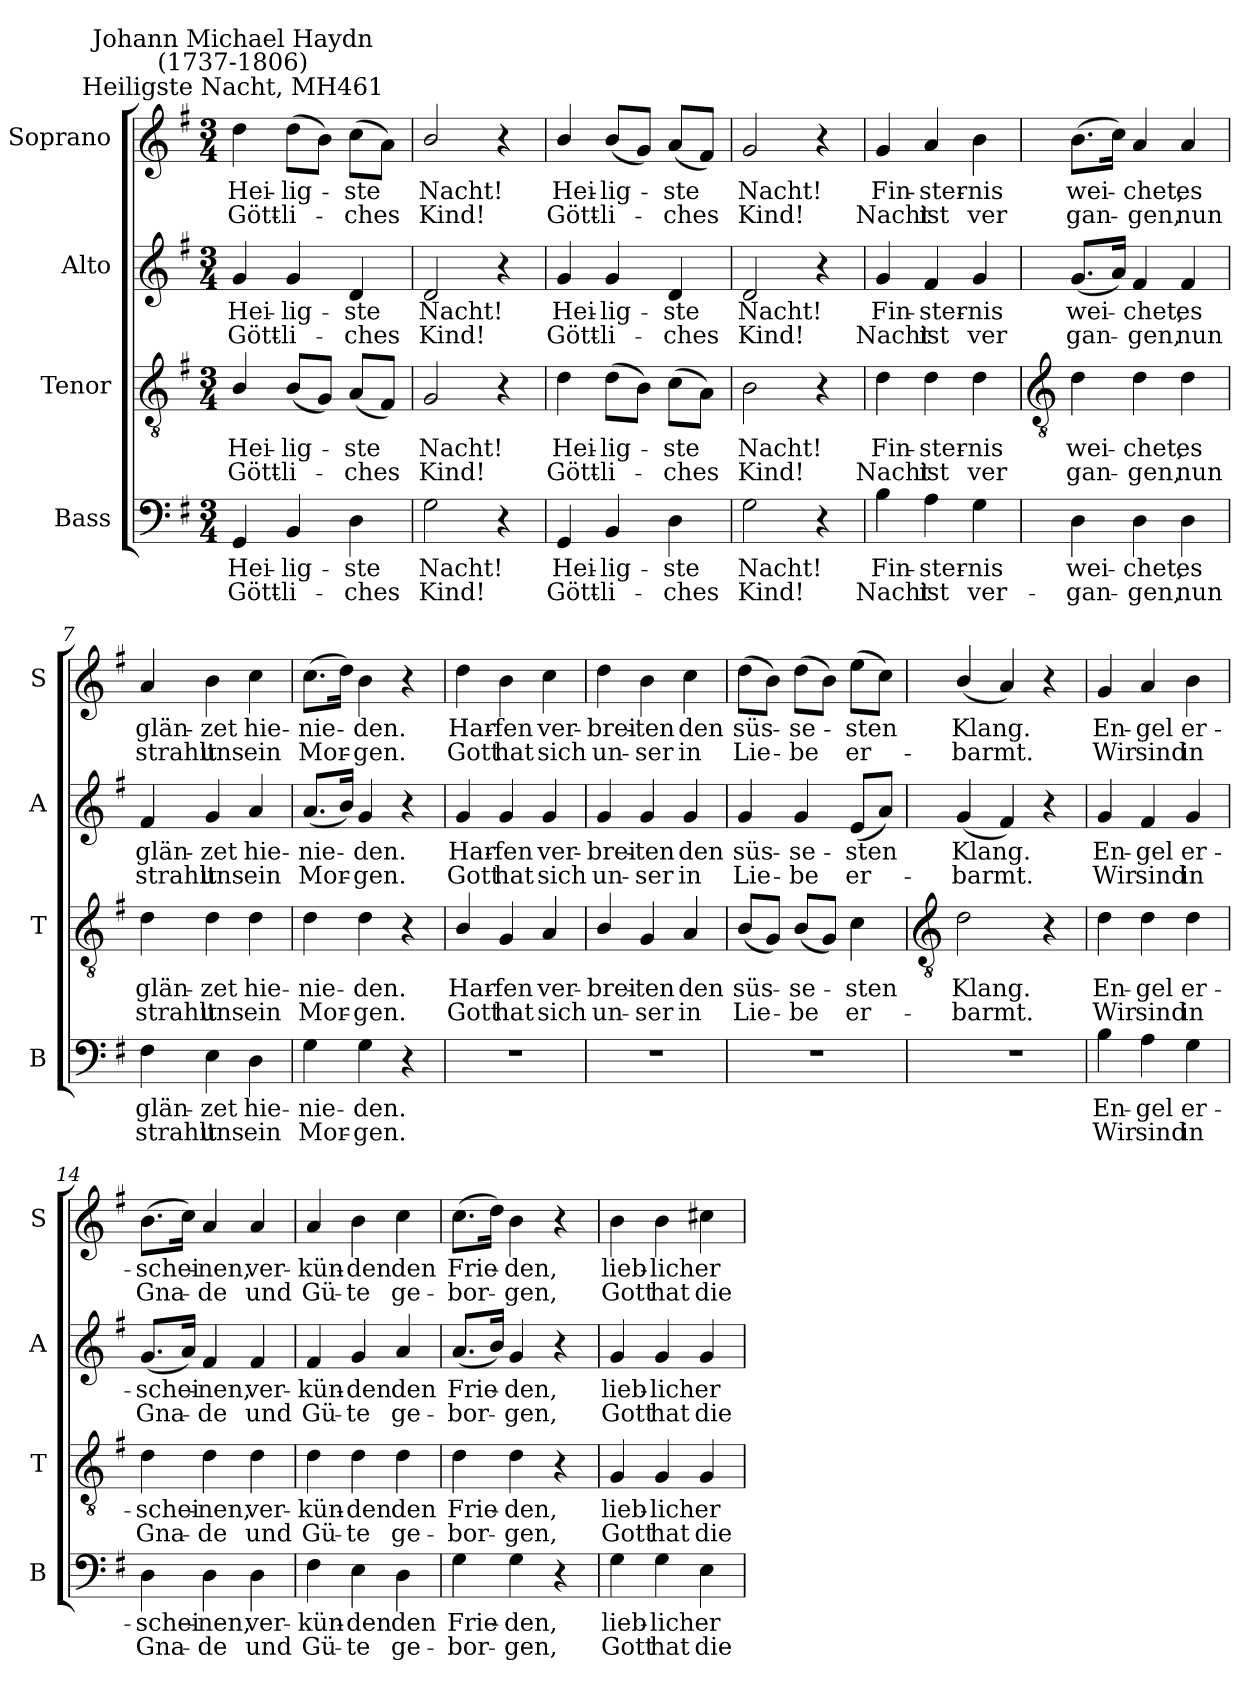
**kern	**text	**text	**kern	**text	**text	**kern	**text	**text	**kern	**text	**text
*part4	*part4	*part4	*part3	*part3	*part3	*part2	*part2	*part2	*part1	*part1	*part1
*staff4	*staff4	*staff4	*staff3	*staff3	*staff3	*staff2	*staff2	*staff2	*staff1	*staff1	*staff1
*I"Bass	*	*	*I"Tenor	*	*	*I"Alto	*	*	*I"Soprano	*	*
*I'B	*	*	*I'T	*	*	*I'A	*	*	*I'S	*	*
*clefF4	*	*	*clefGv2	*	*	*clefG2	*	*	*clefG2	*	*
*k[f#]	*	*	*k[f#]	*	*	*k[f#]	*	*	*k[f#]	*	*
*G:	*	*	*G:	*	*	*G:	*	*	*G:	*	*
*M3/4	*	*	*M3/4	*	*	*M3/4	*	*	*M3/4	*	*
=1	=1	=1	=1	=1	=1	=1	=1	=1	=1	=1	=1
!	!	!	!	!	!	!	!	!	!LO:TX:a:cj:t=Heiligste Nacht, MH461	!	!
!	!	!	!	!	!	!	!	!	!LO:TX:a:cj:t=Johann Michael Haydn\n(1737-1806)	!	!
!	!LO:LY:b	!LO:LY:b	!	!LO:LY:b	!LO:LY:b	!	!LO:LY:b	!LO:LY:b	!	!LO:LY:b	!LO:LY:b
4GG	Hei-	-Gött-	4B/	Hei-	-Gött-	4g	Hei-	-Gött-	4dd	Hei-	-Gött-
!	!LO:LY:b	!LO:LY:b	!	!LO:LY:b	!LO:LY:b	!	!LO:LY:b	!LO:LY:b	!	!LO:LY:b	!LO:LY:b
4BB	-lig-	-li-	(<8BL	-lig-	li-	4g	-lig-	-li-	(>8ddL	-lig-	li-
.	.	.	8GJ)	.	.	.	.	.	8bJ)	.	.
!	!LO:LY:b	!LO:LY:b	!	!LO:LY:b	!LO:LY:b	!	!LO:LY:b	!LO:LY:b	!	!LO:LY:b	!LO:LY:b
4D	-ste	ches	(<8AL	ste	ches	4d	-ste	ches	(>8ccL	ste	ches
.	.	.	8F#J)	.	.	.	.	.	8aJ)	.	.
=2	=2	=2	=2	=2	=2	=2	=2	=2	=2	=2	=2
!	!LO:LY:b	!LO:LY:b	!	!LO:LY:b	!LO:LY:b	!	!LO:LY:b	!LO:LY:b	!	!LO:LY:b	!LO:LY:b
2G	Nacht!	Kind!	2G	Nacht!	Kind!	2d	Nacht!	Kind!	2b/	Nacht!	Kind!
4r	.	.	4r	.	.	4r	.	.	4r	.	.
=3	=3	=3	=3	=3	=3	=3	=3	=3	=3	=3	=3
!	!LO:LY:b	!LO:LY:b	!	!LO:LY:b	!LO:LY:b	!	!LO:LY:b	!LO:LY:b	!	!LO:LY:b	!LO:LY:b
4GG	Hei-	-Gött-	4d	Hei-	-Gött-	4g	Hei-	-Gött-	4b/	Hei-	-Gött-
!	!LO:LY:b	!LO:LY:b	!	!LO:LY:b	!LO:LY:b	!	!LO:LY:b	!LO:LY:b	!	!LO:LY:b	!LO:LY:b
4BB	-lig-	-li-	(>8dL	-lig-	li-	4g	-lig-	-li-	(<8bL	-lig-	li-
.	.	.	8BJ)	.	.	.	.	.	8gJ)	.	.
!	!LO:LY:b	!LO:LY:b	!	!LO:LY:b	!LO:LY:b	!	!LO:LY:b	!LO:LY:b	!	!LO:LY:b	!LO:LY:b
4D	-ste	ches	(>8cL	ste	ches	4d	-ste	ches	(<8aL	ste	ches
.	.	.	8AJ)	.	.	.	.	.	8f#J)	.	.
=4	=4	=4	=4	=4	=4	=4	=4	=4	=4	=4	=4
!	!LO:LY:b	!LO:LY:b	!	!LO:LY:b	!LO:LY:b	!	!LO:LY:b	!LO:LY:b	!	!LO:LY:b	!LO:LY:b
2G	Nacht!	Kind!	2B	Nacht!	Kind!	2d	Nacht!	Kind!	2g	Nacht!	Kind!
4r	.	.	4r	.	.	4r	.	.	4r	.	.
=5	=5	=5	=5	=5	=5	=5	=5	=5	=5	=5	=5
!	!LO:LY:b	!LO:LY:b	!	!LO:LY:b	!LO:LY:b	!	!LO:LY:b	!LO:LY:b	!	!LO:LY:b	!LO:LY:b
4B	Fin-	-Nacht	4d	Fin-	-Nacht	4g	Fin-	-Nacht	4g	Fin-	-Nacht
!	!LO:LY:b	!LO:LY:b	!	!LO:LY:b	!LO:LY:b	!	!LO:LY:b	!LO:LY:b	!	!LO:LY:b	!LO:LY:b
4A	ster-	-ist	4d	ster-	-ist	4f#	ster-	-ist	4a	ster-	-ist
!	!LO:LY:b	!LO:LY:b	!	!LO:LY:b	!LO:LY:b	!	!LO:LY:b	!LO:LY:b	!	!LO:LY:b	!LO:LY:b
4G	nis	ver-	4d	nis	ver	4g	nis	ver	4b	nis	ver
!!LO:LB:g=z
=6	=6	=6	=6	=6	=6	=6	=6	=6	=6	=6	=6
*	*	*	*clefGv2	*	*	*	*	*	*	*	*
!	!LO:LY:b	!LO:LY:b	!	!LO:LY:b	!LO:LY:b	!	!LO:LY:b	!LO:LY:b	!	!LO:LY:b	!LO:LY:b
4D	-wei-	-gan-	4d	wei-	-gan-	(<8.gL	wei-	gan-	(>8.bL	wei-	gan-
.	.	.	.	.	.	16aJ)	.	.	16ccJ)	.	.
!	!LO:LY:b	!LO:LY:b	!	!LO:LY:b	!LO:LY:b	!	!LO:LY:b	!LO:LY:b	!	!LO:LY:b	!LO:LY:b
4D	-chet,	gen,	4d	-chet,	gen,	4f#	chet,	gen,	4a	chet,	gen,
!	!LO:LY:b	!LO:LY:b	!	!LO:LY:b	!LO:LY:b	!	!LO:LY:b	!LO:LY:b	!	!LO:LY:b	!LO:LY:b
4D	es	nun	4d	es	nun	4f#	es	nun	4a	es	nun
=7	=7	=7	=7	=7	=7	=7	=7	=7	=7	=7	=7
!	!LO:LY:b	!LO:LY:b	!	!LO:LY:b	!LO:LY:b	!	!LO:LY:b	!LO:LY:b	!	!LO:LY:b	!LO:LY:b
4F#	glän-	-strahlt	4d	glän-	-strahlt	4f#	glän-	-strahlt	4a	glän-	-strahlt
!	!LO:LY:b	!LO:LY:b	!	!LO:LY:b	!LO:LY:b	!	!LO:LY:b	!LO:LY:b	!	!LO:LY:b	!LO:LY:b
4E	zet	uns	4d	zet	uns	4g	zet	uns	4b	zet	uns
!	!LO:LY:b	!LO:LY:b	!	!LO:LY:b	!LO:LY:b	!	!LO:LY:b	!LO:LY:b	!	!LO:LY:b	!LO:LY:b
4D	hie-	-ein	4d	hie-	-ein	4a	hie-	-ein	4cc	hie-	-ein
=8	=8	=8	=8	=8	=8	=8	=8	=8	=8	=8	=8
!	!LO:LY:b	!LO:LY:b	!	!LO:LY:b	!LO:LY:b	!	!LO:LY:b	!LO:LY:b	!	!LO:LY:b	!LO:LY:b
4G	nie-	-Mor-	4d	nie-	-Mor-	(<8.aL	nie-	Mor-	(>8.ccL	nie-	Mor-
.	.	.	.	.	.	16bJ)	.	.	16ddJ)	.	.
!	!LO:LY:b	!LO:LY:b	!	!LO:LY:b	!LO:LY:b	!	!LO:LY:b	!LO:LY:b	!	!LO:LY:b	!LO:LY:b
4G	-den.	gen.	4d	-den.	gen.	4g	den.	gen.	4b	den.	gen.
4r	.	.	4r	.	.	4r	.	.	4r	.	.
=9	=9	=9	=9	=9	=9	=9	=9	=9	=9	=9	=9
!	!	!	!	!LO:LY:b	!LO:LY:b	!	!LO:LY:b	!LO:LY:b	!	!LO:LY:b	!LO:LY:b
2.r	.	.	4B/	Har-	-Gott	4g	Har-	-Gott	4dd	Har-	-Gott
!	!	!	!	!LO:LY:b	!LO:LY:b	!	!LO:LY:b	!LO:LY:b	!	!LO:LY:b	!LO:LY:b
.	.	.	4G	fen	hat	4g	fen	hat	4b	fen	hat
!	!	!	!	!LO:LY:b	!LO:LY:b	!	!LO:LY:b	!LO:LY:b	!	!LO:LY:b	!LO:LY:b
.	.	.	4A	ver-	-sich	4g	ver-	-sich	4cc	ver-	-sich
=10	=10	=10	=10	=10	=10	=10	=10	=10	=10	=10	=10
!	!	!	!	!LO:LY:b	!LO:LY:b	!	!LO:LY:b	!LO:LY:b	!	!LO:LY:b	!LO:LY:b
2.r	.	.	4B/	brei-	-un-	4g	brei-	-un-	4dd	brei-	-un-
!	!	!	!	!LO:LY:b	!LO:LY:b	!	!LO:LY:b	!LO:LY:b	!	!LO:LY:b	!LO:LY:b
.	.	.	4G	-ten	ser	4g	-ten	ser	4b	-ten	ser
!	!	!	!	!LO:LY:b	!LO:LY:b	!	!LO:LY:b	!LO:LY:b	!	!LO:LY:b	!LO:LY:b
.	.	.	4A	den	in	4g	den	in	4cc	den	in
=11	=11	=11	=11	=11	=11	=11	=11	=11	=11	=11	=11
!	!	!	!	!LO:LY:b	!LO:LY:b	!	!LO:LY:b	!LO:LY:b	!	!LO:LY:b	!LO:LY:b
2.r	.	.	(<8BL	süs-	Lie-	4g	süs-	-Lie-	(>8ddL	süs-	Lie-
.	.	.	8GJ)	.	.	.	.	.	8bJ)	.	.
!	!	!	!	!LO:LY:b	!LO:LY:b	!	!LO:LY:b	!LO:LY:b	!	!LO:LY:b	!LO:LY:b
.	.	.	(<8BL	se-	be	4g	-se-	-be	(>8ddL	se-	be
.	.	.	8GJ)	.	.	.	.	.	8bJ)	.	.
!	!	!	!	!LO:LY:b	!LO:LY:b	!	!LO:LY:b	!LO:LY:b	!	!LO:LY:b	!LO:LY:b
.	.	.	4c	sten	er-	(<8eL	sten	er-	(>8eeL	sten	er-
.	.	.	.	.	.	8aJ)	.	.	8ccJ)	.	.
!!LO:LB:g=z
=12	=12	=12	=12	=12	=12	=12	=12	=12	=12	=12	=12
*	*	*	*clefGv2	*	*	*	*	*	*	*	*
!	!	!	!	!LO:LY:b	!LO:LY:b	!	!LO:LY:b	!LO:LY:b	!	!LO:LY:b	!LO:LY:b
2.r	.	.	2d	-Klang.	barmt.	(<4g	Klang.	barmt.	(<4b/	Klang.	barmt.
.	.	.	.	.	.	4f#)	.	.	4a)	.	.
.	.	.	4r	.	.	4r	.	.	4r	.	.
=13	=13	=13	=13	=13	=13	=13	=13	=13	=13	=13	=13
!	!LO:LY:b	!LO:LY:b	!	!LO:LY:b	!LO:LY:b	!	!LO:LY:b	!LO:LY:b	!	!LO:LY:b	!LO:LY:b
4B	En-	-Wir	4d	En-	-Wir	4g	En-	-Wir	4g	En-	-Wir
!	!LO:LY:b	!LO:LY:b	!	!LO:LY:b	!LO:LY:b	!	!LO:LY:b	!LO:LY:b	!	!LO:LY:b	!LO:LY:b
4A	gel	sind	4d	gel	sind	4f#	gel	sind	4a	gel	sind
!	!LO:LY:b	!LO:LY:b	!	!LO:LY:b	!LO:LY:b	!	!LO:LY:b	!LO:LY:b	!	!LO:LY:b	!LO:LY:b
4G	er-	-in	4d	er-	-in	4g	er-	-in	4b	er-	-in
=14	=14	=14	=14	=14	=14	=14	=14	=14	=14	=14	=14
!	!LO:LY:b	!LO:LY:b	!	!LO:LY:b	!LO:LY:b	!	!LO:LY:b	!LO:LY:b	!	!LO:LY:b	!LO:LY:b
4D	schei-	-Gna-	4d	schei-	-Gna-	(<8.gL	schei-	Gna-	(>8.bL	schei-	Gna-
.	.	.	.	.	.	16aJ)	.	.	16ccJ)	.	.
!	!LO:LY:b	!LO:LY:b	!	!LO:LY:b	!LO:LY:b	!	!LO:LY:b	!LO:LY:b	!	!LO:LY:b	!LO:LY:b
4D	-nen,	de	4d	-nen,	de	4f#	nen,	de	4a	nen,	de
!	!LO:LY:b	!LO:LY:b	!	!LO:LY:b	!LO:LY:b	!	!LO:LY:b	!LO:LY:b	!	!LO:LY:b	!LO:LY:b
4D	ver-	-und	4d	ver-	-und	4f#	ver-	-und	4a	ver-	-und
=15	=15	=15	=15	=15	=15	=15	=15	=15	=15	=15	=15
!	!LO:LY:b	!LO:LY:b	!	!LO:LY:b	!LO:LY:b	!	!LO:LY:b	!LO:LY:b	!	!LO:LY:b	!LO:LY:b
4F#	kün-	-Gü-	4d	kün-	-Gü-	4f#	kün-	-Gü-	4a	kün-	-Gü-
!	!LO:LY:b	!LO:LY:b	!	!LO:LY:b	!LO:LY:b	!	!LO:LY:b	!LO:LY:b	!	!LO:LY:b	!LO:LY:b
4E	-den	te	4d	-den	te	4g	-den	te	4b	-den	te
!	!LO:LY:b	!LO:LY:b	!	!LO:LY:b	!LO:LY:b	!	!LO:LY:b	!LO:LY:b	!	!LO:LY:b	!LO:LY:b
4D	den	ge-	4d	den	ge-	4a	den	ge-	4cc	den	ge-
=16	=16	=16	=16	=16	=16	=16	=16	=16	=16	=16	=16
!	!LO:LY:b	!LO:LY:b	!	!LO:LY:b	!LO:LY:b	!	!LO:LY:b	!LO:LY:b	!	!LO:LY:b	!LO:LY:b
4G	-Frie-	-bor-	4d	-Frie-	-bor-	(<8.aL	-Frie-	bor-	(>8.ccL	-Frie-	bor-
.	.	.	.	.	.	16bJ)	.	.	16ddJ)	.	.
!	!LO:LY:b	!LO:LY:b	!	!LO:LY:b	!LO:LY:b	!	!LO:LY:b	!LO:LY:b	!	!LO:LY:b	!LO:LY:b
4G	-den,	gen,	4d	-den,	gen,	4g	den,	gen,	4b	den,	gen,
4r	.	.	4r	.	.	4r	.	.	4r	.	.
=17	=17	=17	=17	=17	=17	=17	=17	=17	=17	=17	=17
!	!LO:LY:b	!LO:LY:b	!	!LO:LY:b	!LO:LY:b	!	!LO:LY:b	!LO:LY:b	!	!LO:LY:b	!LO:LY:b
4G	lieb-	-Gott	4G	lieb-	-Gott	4g	lieb-	-Gott	4b	lieb-	-Gott
!	!LO:LY:b	!LO:LY:b	!	!LO:LY:b	!LO:LY:b	!	!LO:LY:b	!LO:LY:b	!	!LO:LY:b	!LO:LY:b
4G	lich	hat	4G	lich	hat	4g	lich	hat	4b	lich	hat
!	!LO:LY:b	!LO:LY:b	!	!LO:LY:b	!LO:LY:b	!	!LO:LY:b	!LO:LY:b	!	!LO:LY:b	!LO:LY:b
4E	er-	-die	4G	er-	-die	4g	er-	-die	4cc#X	er-	-die
=	=	=	=	=	=	=	=	=	=	=	=
*-	*-	*-	*-	*-	*-	*-	*-	*-	*-	*-	*-
